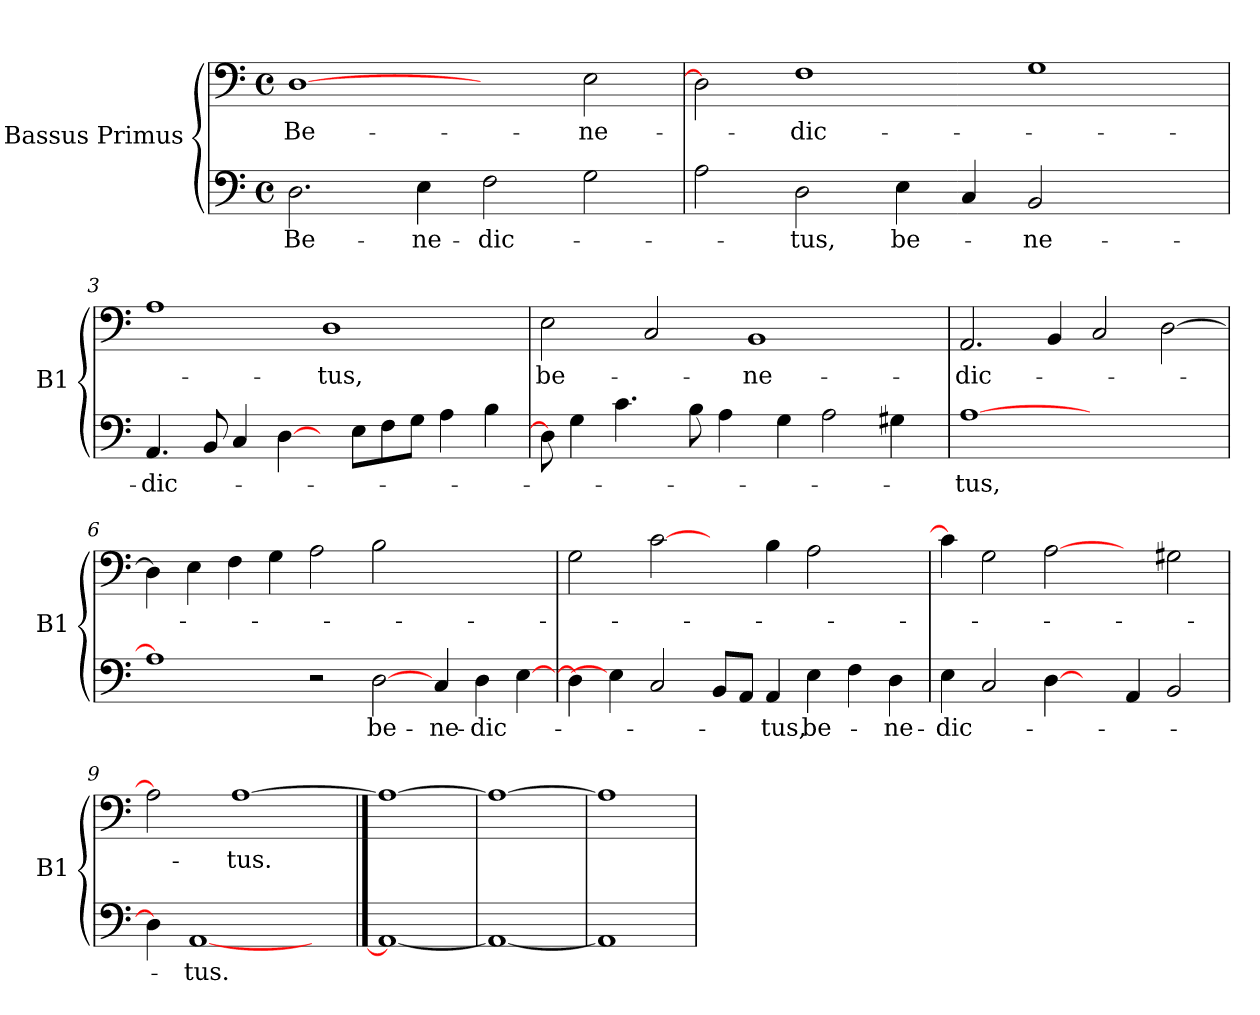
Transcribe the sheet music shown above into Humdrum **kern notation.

**kern	**text	**kern	**text
*part1	*part1	*part1	*part1
*staff2	*staff2	*staff1	*staff1
*I"Bassus Primus	*	*	*
*I'B1	*	*	*
*clefF4	*	*clefF4	*
*k[]	*	*k[]	*
*M4/4	*	*M4/4	*
*met(c)	*	*met(c)	*
=1	=1	=1	=1
2.D\	Be-	[1D	Be-
4E\	-ne-	.	.
2F\	-dic-	2ryy	.
2G\	.	2E\	-ne-
=2	=2	=2	=2
2A\	.	2D]	.
2D\	-tus,	1F	-dic-
4E\	be-	.	.
4C/	.	.	.
2BB/	-ne-	1G	.
2ryy	.	.	.
=3	=3	=3	=3
4.AA/	-dic-	1A	.
8BB/	.	.	.
4C/	.	.	.
[4D\	.	.	.
8ryy	.	1D	-tus,
8E\L	.	.	.
8F\	.	.	.
8G\J	.	.	.
4A\	.	.	.
4B\	.	.	.
=4	=4	=4	=4
8D\]	.	2E\	be-
4G\	.	.	.
4.c\	.	.	.
.	.	2C/	.
8B\	.	.	.
4A\	.	.	.
.	.	1BB	-ne-
4G\	.	.	.
2A\	.	.	.
4G#X\	.	.	.
.	.	8ryy	.
!!LO:LB:g=z
=5	=5	=5	=5
[1A	-tus,	2.AA/	-dic-
.	.	4BB/	.
1ryy	.	2C/	.
.	.	[2D\	.
=6	=6	=6	=6
1A]	.	4D\]	.
.	.	4E\	.
.	.	4F\	.
.	.	4G\	.
2r	.	2A\	.
[2D\	be-	2B\	.
4C/	-ne-	2.ryy	.
4D\	-dic-	.	.
[4E\	.	.	.
=7	=7	=7	=7
4D\]	.	2G\	.
4E\]	.	.	.
2C/	.	[2c\	.
8BB/L	.	4ryy	.
8AA/J	.	.	.
4AA/	-tus,	4B\	.
4E\	be-	2A\	.
4F\	.	.	.
4D\	ne-	4ryy	.
=8	=8	=8	=8
4E\	-dic-	4c\]	.
2C/	.	2G\	.
[4D\	.	[2A	.
4ryy	.	.	.
4AA/	.	4ryy	.
2BB/	.	2G#i\	.
!!LO:LB:g=z
=9	=9	=9	=9
4D\]	.	2A]	.
[1AA/	-tus.	.	.
.	.	[1A\	-tus.
4ryy	.	.	.
==10	==10	==10	==10
1AA/_	.	1A\_	.
=11	=11	=11	=11
1AA/_	.	1A\_	.
=12	=12	=12	=12
1AA/]	.	1A\]	.
=	=	=	=
*-	*-	*-	*-
